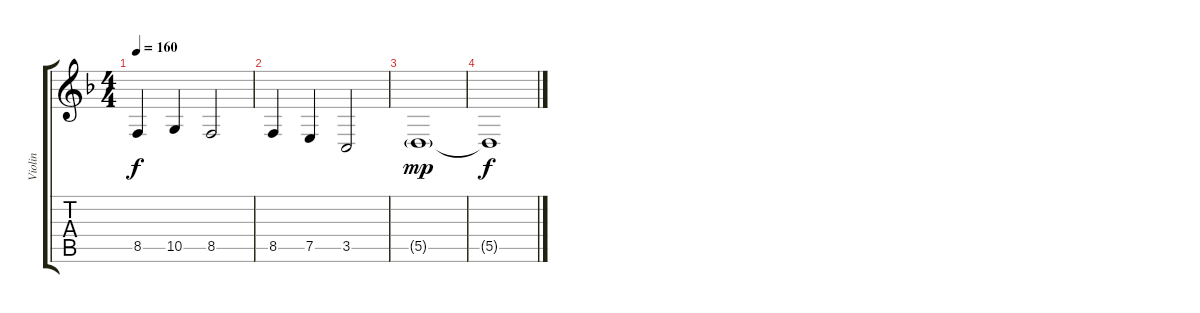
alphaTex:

\track ("Violin" "Violin") {instrument violin}
\staff {score tabs}
\tuning (E4 B3 G3 D3 A2 D2) {hide}
\ts (4 4)
\tempo 160
\clef g2
\ks dminor
8.5.4{dy f} 10.5.4 8.5.2 |
8.5.4 7.5.4 3.5.2 |
5.5{g}.1{dy mp} |
5.5{t}.1{dy f volume 4}
